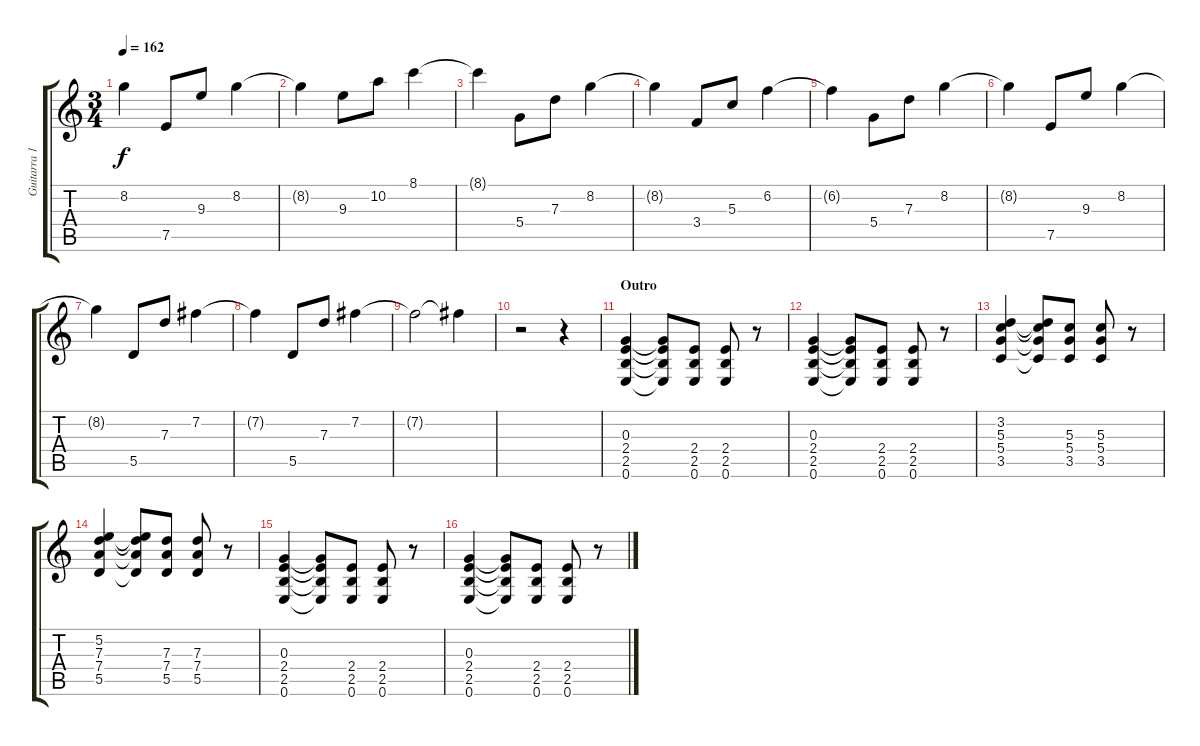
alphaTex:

\track ("Guitarra 1" "Guitarra 1") {instrument acousticguitarsteel}
\staff {score tabs}
\tuning (E4 B3 G3 D3 A2 E2) {hide}
\ts (3 4)
\tempo 162
\clef g2
\ks c
8.2{t}.4{dy f} 7.5.8 9.3.8 8.2.4 |
8.2{t}.4 9.3.8 10.2.8 8.1.4 |
8.1{t}.4 5.4.8 7.3.8 8.2.4 |
8.2{t}.4 3.4.8 5.3.8 6.2.4 |
6.2{t}.4 5.4.8 7.3.8 8.2.4 |
8.2{t}.4 7.5.8 9.3.8 8.2.4 |
8.2{t}.4 5.5.8 7.3.8 7.2.4 |
7.2{t}.4 5.5.8 7.3.8 7.2.4 |
7.2{t}.2 7.2{t}.4 |
r.2 r.4 |
\section ("" "Outro")
(0.3 2.4 2.5 0.6).4 (0.3{t} 2.4{t} 2.5{t} 0.6{t}).8 (2.4 2.5 0.6).8 (2.4 2.5 0.6).8 r.8 |
(0.3 2.4 2.5 0.6).4 (0.3{t} 2.4{t} 2.5{t} 0.6{t}).8 (2.4 2.5 0.6).8 (2.4 2.5 0.6).8 r.8 |
(3.2 5.3 5.4 3.5).4 (3.2{t} 5.3{t} 5.4{t} 3.5{t}).8 (5.3 5.4 3.5).8 (5.3 5.4 3.5).8 r.8 |
(5.2 7.3 7.4 5.5).4 (5.2{t} 7.3{t} 7.4{t} 5.5{t}).8 (7.3 7.4 5.5).8 (7.3 7.4 5.5).8 r.8 |
(0.3 2.4 2.5 0.6).4 (0.3{t} 2.4{t} 2.5{t} 0.6{t}).8 (2.4 2.5 0.6).8 (2.4 2.5 0.6).8 r.8 |
(0.3 2.4 2.5 0.6).4 (0.3{t} 2.4{t} 2.5{t} 0.6{t}).8 (2.4 2.5 0.6).8 (2.4 2.5 0.6).8 r.8
